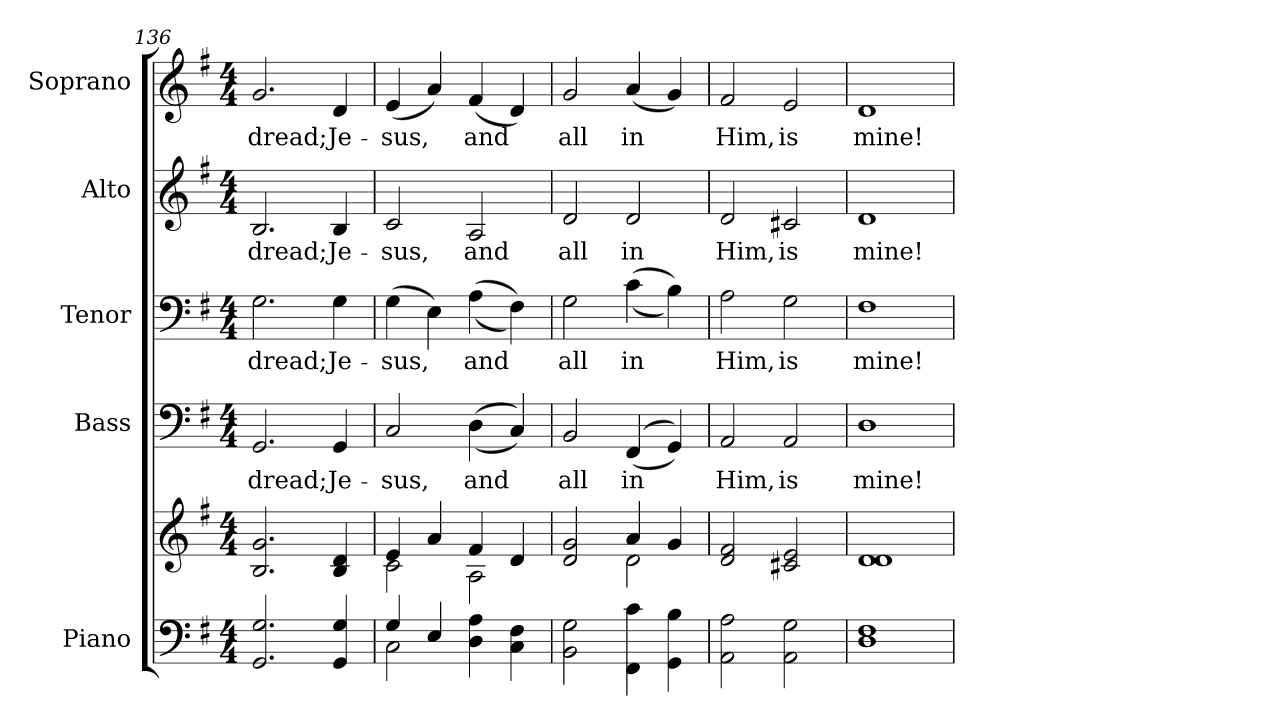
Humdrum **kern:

**kern	**kern	**kern	**text	**kern	**text	**kern	**text	**kern	**text
*part5	*part5	*part4	*part4	*part3	*part3	*part2	*part2	*part1	*part1
*staff6	*staff5	*staff4	*staff4	*staff3	*staff3	*staff2	*staff2	*staff1	*staff1
*I"Piano	*	*I"Bass	*	*I"Tenor	*	*I"Alto	*	*I"Soprano	*
*I'Pno.	*	*I'B.	*	*I'T.	*	*I'A.	*	*I'S.	*
*clefF4	*clefG2	*clefF4	*	*clefF4	*	*clefG2	*	*clefG2	*
*k[f#]	*k[f#]	*k[f#]	*	*k[f#]	*	*k[f#]	*	*k[f#]	*
*G:	*G:	*G:	*	*G:	*	*G:	*	*G:	*
*M4/4	*M4/4	*M4/4	*	*M4/4	*	*M4/4	*	*M4/4	*
=136	=136	=136	=136	=136	=136	=136	=136	=136	=136
!	!	!	!LO:LY:b:color=#000000	!	!	!	!	!	!
!	!	!	!	!	!LO:LY:b:color=#000000	!	!	!	!
!	!	!	!	!	!	!	!LO:LY:b:color=#000000	!	!
!	!	!	!	!	!	!	!	!	!LO:LY:b:color=#000000
2.GGi/ 2.Gi	2.Bi/ 2.gi	2.GGi/	dread;	2.Gi\	dread;	2.Bi/	dread;	2.gi/	dread;
!	!	!	!LO:LY:b:color=#000000	!	!	!	!	!	!
!	!	!	!	!	!LO:LY:b:color=#000000	!	!	!	!
!	!	!	!	!	!	!	!LO:LY:b:color=#000000	!	!
!	!	!	!	!	!	!	!	!	!LO:LY:b:color=#000000
4GGi/ 4Gi	4Bi/ 4di	4GGi/	Je-	4Gi\	Je-	4Bi/	Je-	4di/	Je-
!!LO:PB:g=z
=137	=137	=137	=137	=137	=137	=137	=137	=137	=137
*^	*^	*	*	*	*	*	*	*	*
!	!	!	!	!	!LO:LY:b:color=#000000	!	!	!	!	!	!
!	!	!	!	!	!	!	!LO:LY:b:color=#000000	!	!	!	!
!	!	!	!	!	!	!	!	!	!LO:LY:b:color=#000000	!	!
!	!	!	!	!	!	!	!	!	!	!	!LO:LY:b:color=#000000
4Gi/	2Ci\	4ei/	2ci\	2Ci/	-sus,	(4Gi\	-sus,	2ci/	-sus,	(4ei/	-sus,
4Ei/	.	4ai/	.	.	.	4Ei\)	.	.	.	4ai/)	.
!	!	!	!	!	!LO:LY:b:color=#000000	!	!	!	!	!	!
!	!	!	!	!	!	!	!LO:LY:b:color=#000000	!	!	!	!
!	!	!	!	!	!	!	!	!	!LO:LY:b:color=#000000	!	!
!	!	!	!	!	!	!	!	!	!	!	!LO:LY:b:color=#000000
4Di\ 4Ai	2ryy	4f#i/	2Ai\	((4Di\	and	((4Ai\	and	2Ai/	and	(4f#i/	and
4Ci\ 4F#i	.	4di/	.	4Ci/))	.	4F#i\))	.	.	.	4di/)	.
*v	*v	*	*	*	*	*	*	*	*	*	*
=138	=138	=138	=138	=138	=138	=138	=138	=138	=138	=138
!	!	!	!	!LO:LY:b:color=#000000	!	!	!	!	!	!
!	!	!	!	!	!	!LO:LY:b:color=#000000	!	!	!	!
!	!	!	!	!	!	!	!	!LO:LY:b:color=#000000	!	!
!	!	!	!	!	!	!	!	!	!	!LO:LY:b:color=#000000
2BBi\ 2Gi	2di/ 2gi	2ryy	2BBi/	all	2Gi\	all	2di/	all	2gi/	all
!	!	!	!	!LO:LY:b:color=#000000	!	!	!	!	!	!
!	!	!	!	!	!	!LO:LY:b:color=#000000	!	!	!	!
!	!	!	!	!	!	!	!	!LO:LY:b:color=#000000	!	!
!	!	!	!	!	!	!	!	!	!	!LO:LY:b:color=#000000
4FF#i\ 4ci	4ai/	2di\	((4FF#i/	in	((4ci\	in	2di/	in	(4ai/	in
4GGi\ 4Bi	4gi/	.	4GGi/))	.	4Bi\))	.	.	.	4gi/)	.
*	*v	*v	*	*	*	*	*	*	*	*
=139	=139	=139	=139	=139	=139	=139	=139	=139	=139
!	!	!	!LO:LY:b:color=#000000	!	!	!	!	!	!
!	!	!	!	!	!LO:LY:b:color=#000000	!	!	!	!
!	!	!	!	!	!	!	!LO:LY:b:color=#000000	!	!
!	!	!	!	!	!	!	!	!	!LO:LY:b:color=#000000
2AAi\ 2Ai	2di/ 2f#i	2AAi/	Him,	2Ai\	Him,	2di/	Him,	2f#i/	Him,
!	!	!	!LO:LY:b:color=#000000	!	!	!	!	!	!
!	!	!	!	!	!LO:LY:b:color=#000000	!	!	!	!
!	!	!	!	!	!	!	!LO:LY:b:color=#000000	!	!
!	!	!	!	!	!	!	!	!	!LO:LY:b:color=#000000
2AAi\ 2Gi	2c#Xi/ 2ei	2AAi/	is	2Gi\	is	2c#Xi/	is	2ei/	is
=140	=140	=140	=140	=140	=140	=140	=140	=140	=140
!	!	!	!LO:LY:b:color=#000000	!	!	!	!	!	!
!	!	!	!	!	!LO:LY:b:color=#000000	!	!	!	!
!	!	!	!	!	!	!	!LO:LY:b:color=#000000	!	!
!	!	!	!	!	!	!	!	!	!LO:LY:b:color=#000000
1Di 1F#i	1di 1di	1Di	mine!	1F#i	mine!	1di	mine!	1di	mine!
=	=	=	=	=	=	=	=	=	=
*-	*-	*-	*-	*-	*-	*-	*-	*-	*-
